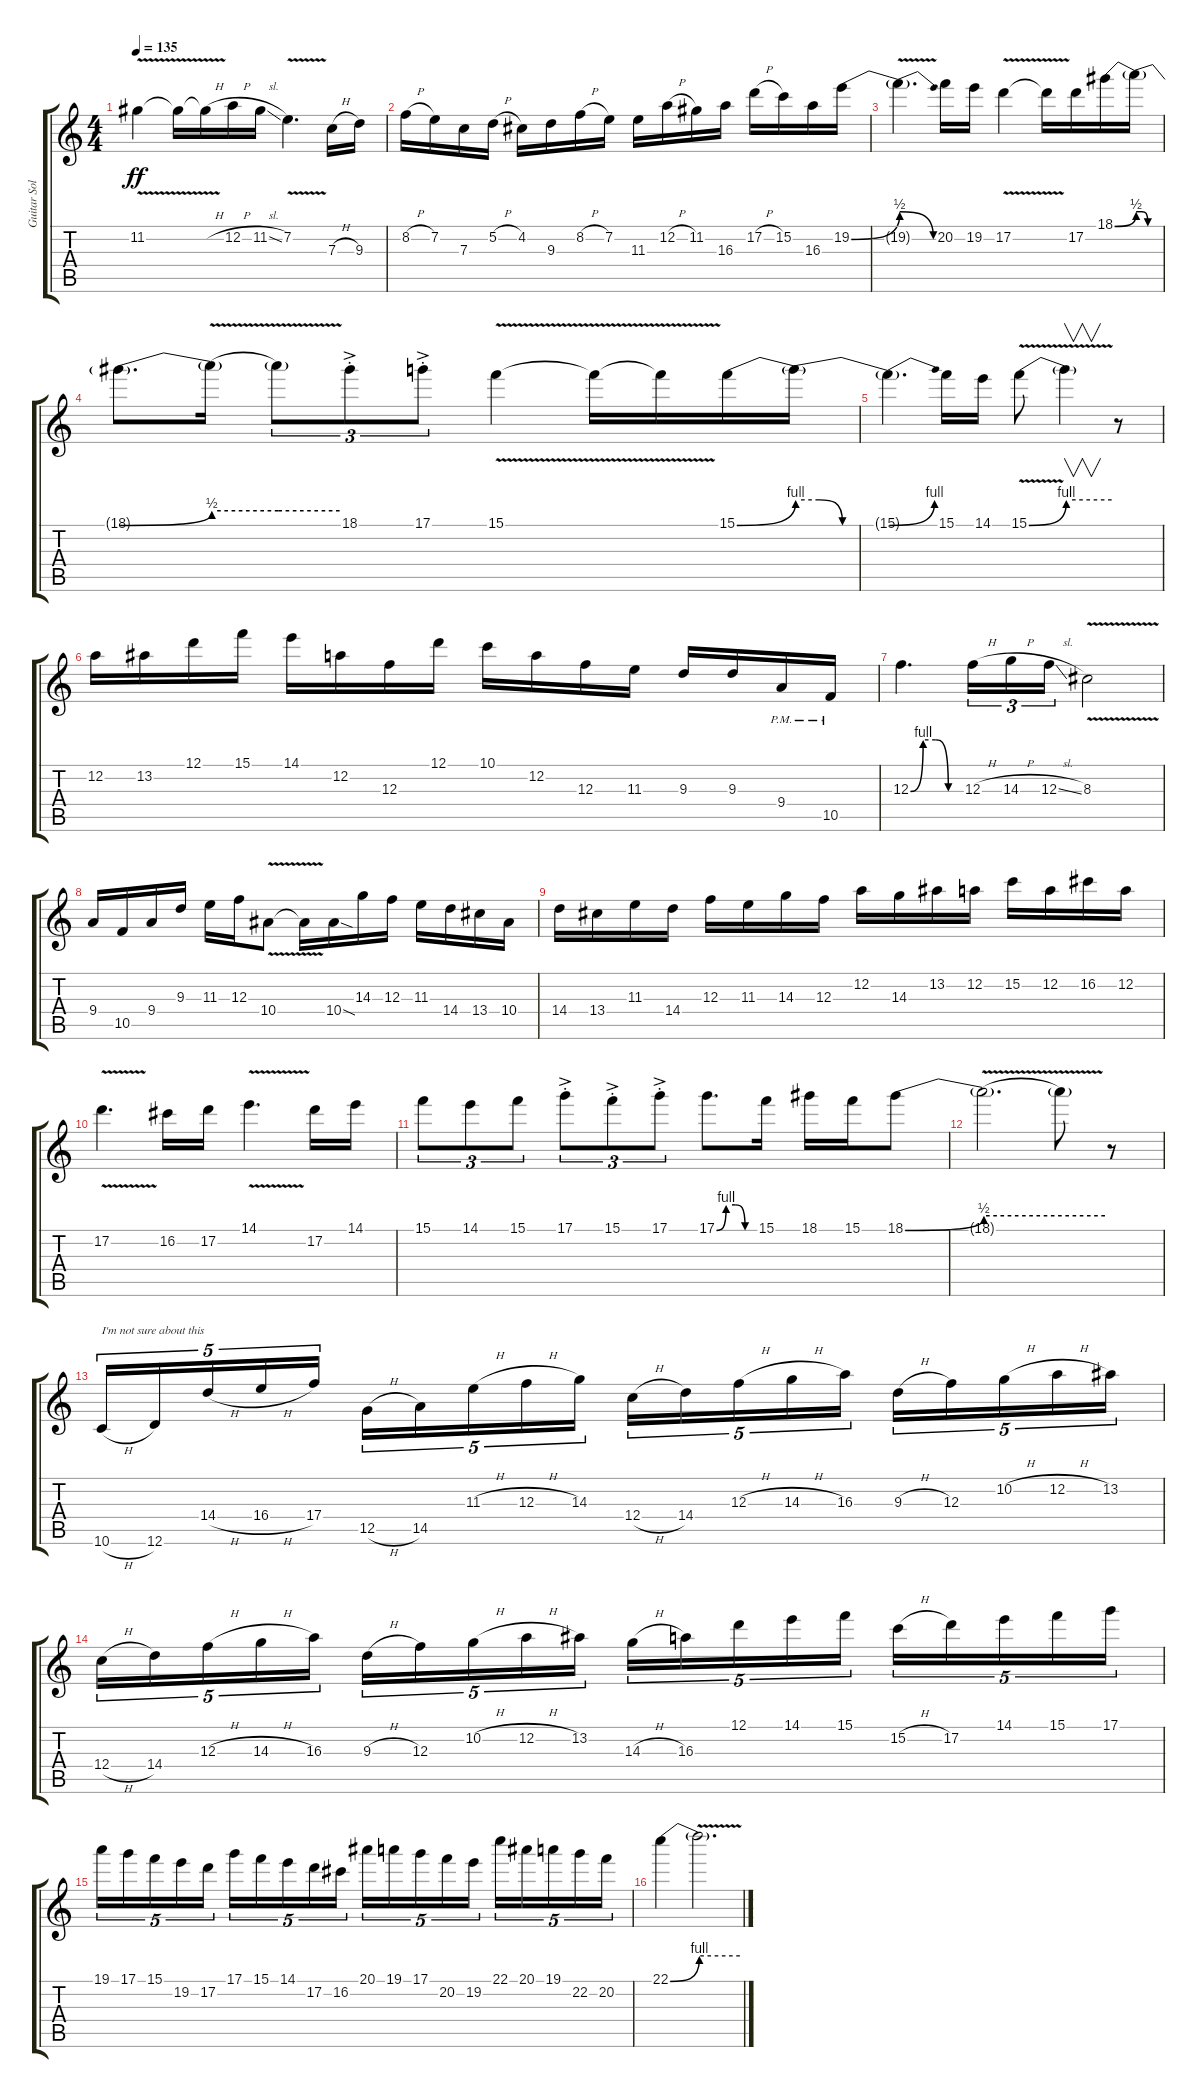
\track ("Guitar Solo" "Guitar Sol") {instrument distortionguitar}
\staff {score tabs}
\tuning (D4 A3 F3 C3 G2 D2) {hide}
\ts (4 4)
\tempo 135
\clef g2
\ks c
11.2{v t}.4{dy ff} 11.2{v t}.16 11.2{h t}.16 12.2{h}.16 11.2{sl}.16 7.2{v}.4{d} 7.3{h}.16 9.3.16 |
8.2{h}.16 7.2.16 7.3.16 5.2{h}.16 4.2.16 9.3.16 8.2{h}.16 7.2.16 11.3.16 12.2{h}.16 11.2.16 16.3.16 17.2{h}.16 15.2.16 16.3.16 19.2{be (bend 0 0 60 2)}.16 |
19.2{be (release 0 2 60 0) v t}.4{d} 20.2.16 19.2.16 17.2{v}.4 17.2{v t}.16 17.2.16 18.1{be (bend 0 0 60 2)}.16 18.1{be (custom 0 2 15 2 30 0 60 0) t}.16 |
18.1{be (bend 0 0 60 2) t}.8{d} 18.1{be (hold 0 2 60 2) v t}.16 18.1{be (hold 0 2 60 2) v t}.8{tu (3 2)} 18.1{ac st}.8{tu (3 2)} 17.1{ac st}.8{tu (3 2)} 15.1{v}.4 15.1{v t}.16 15.1{v t}.16 15.1{be (bend 0 0 60 4)}.16 15.1{be (custom 0 4 15 4 30 0 60 0) t}.16 |
15.1{be (bend 0 0 60 4) t}.4{d} 15.1.16 14.1.16 15.1{be (bend 0 0 60 4) v}.8 15.1{be (hold 0 4 60 4) v t}.4{v} r.8 |
12.2.16 13.2.16 12.1.16 15.1.16 14.1.16 12.2.16 12.3.16 12.1.16 10.1.16 12.2.16 12.3.16 11.3.16 9.3.16 9.3.16 9.4{pm}.16 10.5{pm}.16 |
12.3{be (custom 0 0 15 4 30 4 45 0 60 0)}.4{d} 12.3{h}.16{tu (3 2)} 14.3{h}.16{tu (3 2)} 12.3{sl}.16{tu (3 2)} 8.3{v}.2 |
9.4.16 10.5.16 9.4.16 9.3.16 11.3.16 12.3.16 10.4{v}.8 10.4{v t}.16 10.4{sod}.16 14.3.16 12.3.16 11.3.16 14.4.16 13.4.16 10.4.16 |
14.4.16 13.4.16 11.3.16 14.4.16 12.3.16 11.3.16 14.3.16 12.3.16 12.2.16 14.3.16 13.2.16 12.2.16 15.2.16 12.2.16 16.2.16 12.2.16 |
17.2{v}.4{d} 16.2.16 17.2.16 14.1{v}.4{d} 17.2.16 14.1.16 |
15.1.8{tu (3 2)} 14.1.8{tu (3 2)} 15.1.8{tu (3 2)} 17.1{ac st}.8{tu (3 2)} 15.1{ac st}.8{tu (3 2)} 17.1{ac st}.8{tu (3 2)} 17.1{be (custom 0 0 15 4 30 4 45 0 60 0)}.8{d} 15.1.16 18.1.16 15.1.16 18.1{be (bend 0 0 60 2)}.8 |
18.1{be (hold 0 2 60 2) v t}.2{d} 18.1{be (hold 0 2 60 2) v t}.8 r.8 |
10.6{h}.16{tu (5 4) txt "I'm not sure about this"} 12.6.16{tu (5 4)} 14.4{h}.16{tu (5 4)} 16.4{h}.16{tu (5 4)} 17.4.16{tu (5 4)} 12.5{h}.16{tu (5 4)} 14.5.16{tu (5 4)} 11.3{h}.16{tu (5 4)} 12.3{h}.16{tu (5 4)} 14.3.16{tu (5 4)} 12.4{h}.16{tu (5 4)} 14.4.16{tu (5 4)} 12.3{h}.16{tu (5 4)} 14.3{h}.16{tu (5 4)} 16.3.16{tu (5 4)} 9.3{h}.16{tu (5 4)} 12.3.16{tu (5 4)} 10.2{h}.16{tu (5 4)} 12.2{h}.16{tu (5 4)} 13.2.16{tu (5 4)} |
12.4{h}.16{tu (5 4)} 14.4.16{tu (5 4)} 12.3{h}.16{tu (5 4)} 14.3{h}.16{tu (5 4)} 16.3.16{tu (5 4)} 9.3{h}.16{tu (5 4)} 12.3.16{tu (5 4)} 10.2{h}.16{tu (5 4)} 12.2{h}.16{tu (5 4)} 13.2.16{tu (5 4)} 14.3{h}.16{tu (5 4)} 16.3.16{tu (5 4)} 12.1.16{tu (5 4)} 14.1.16{tu (5 4)} 15.1.16{tu (5 4)} 15.2{h}.16{tu (5 4)} 17.2.16{tu (5 4)} 14.1.16{tu (5 4)} 15.1.16{tu (5 4)} 17.1.16{tu (5 4)} |
19.1.16{tu (5 4)} 17.1.16{tu (5 4)} 15.1.16{tu (5 4)} 19.2.16{tu (5 4)} 17.2.16{tu (5 4)} 17.1.16{tu (5 4)} 15.1.16{tu (5 4)} 14.1.16{tu (5 4)} 17.2.16{tu (5 4)} 16.2.16{tu (5 4)} 20.1.16{tu (5 4)} 19.1.16{tu (5 4)} 17.1.16{tu (5 4)} 20.2.16{tu (5 4)} 19.2.16{tu (5 4)} 22.1.16{tu (5 4)} 20.1.16{tu (5 4)} 19.1.16{tu (5 4)} 22.2.16{tu (5 4)} 20.2.16{tu (5 4)} |
22.1{be (bend 0 0 60 4)}.4 22.1{be (hold 0 4 60 4) v t}.2{d}
